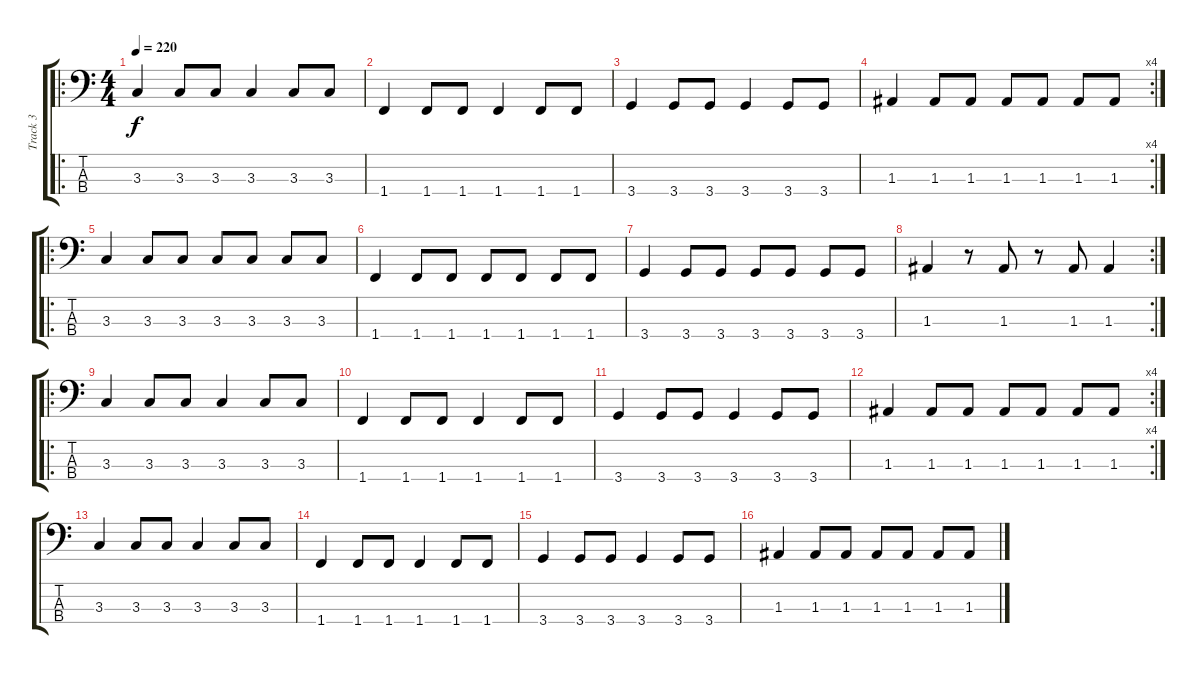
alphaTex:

\track ("Track 3" "Track 3") {instrument electricbassfinger}
\staff {score tabs}
\tuning (G2 D2 A1 E1) {hide}
\ro
\ts (4 4)
\tempo 220
\clef f4
\ks c
3.3.4{dy f} 3.3.8 3.3.8 3.3.4 3.3.8 3.3.8 |
1.4.4 1.4.8 1.4.8 1.4.4 1.4.8 1.4.8 |
3.4.4 3.4.8 3.4.8 3.4.4 3.4.8 3.4.8 |
\rc 4
1.3.4 1.3.8 1.3.8 1.3.8 1.3.8 1.3.8 1.3.8 |
\ro
3.3.4 3.3.8 3.3.8 3.3.8 3.3.8 3.3.8 3.3.8 |
1.4.4 1.4.8 1.4.8 1.4.8 1.4.8 1.4.8 1.4.8 |
3.4.4 3.4.8 3.4.8 3.4.8 3.4.8 3.4.8 3.4.8 |
\rc 2
1.3.4 r.8 1.3.8 r.8 1.3.8 1.3.4 |
\ro
3.3.4 3.3.8 3.3.8 3.3.4 3.3.8 3.3.8 |
1.4.4 1.4.8 1.4.8 1.4.4 1.4.8 1.4.8 |
3.4.4 3.4.8 3.4.8 3.4.4 3.4.8 3.4.8 |
\rc 4
1.3.4 1.3.8 1.3.8 1.3.8 1.3.8 1.3.8 1.3.8 |
3.3.4{volume 12} 3.3.8 3.3.8 3.3.4 3.3.8 3.3.8 |
1.4.4{volume 10} 1.4.8 1.4.8 1.4.4 1.4.8 1.4.8 |
3.4.4{volume 9} 3.4.8 3.4.8 3.4.4 3.4.8 3.4.8 |
1.3.4{volume 8} 1.3.8 1.3.8 1.3.8 1.3.8 1.3.8 1.3.8
